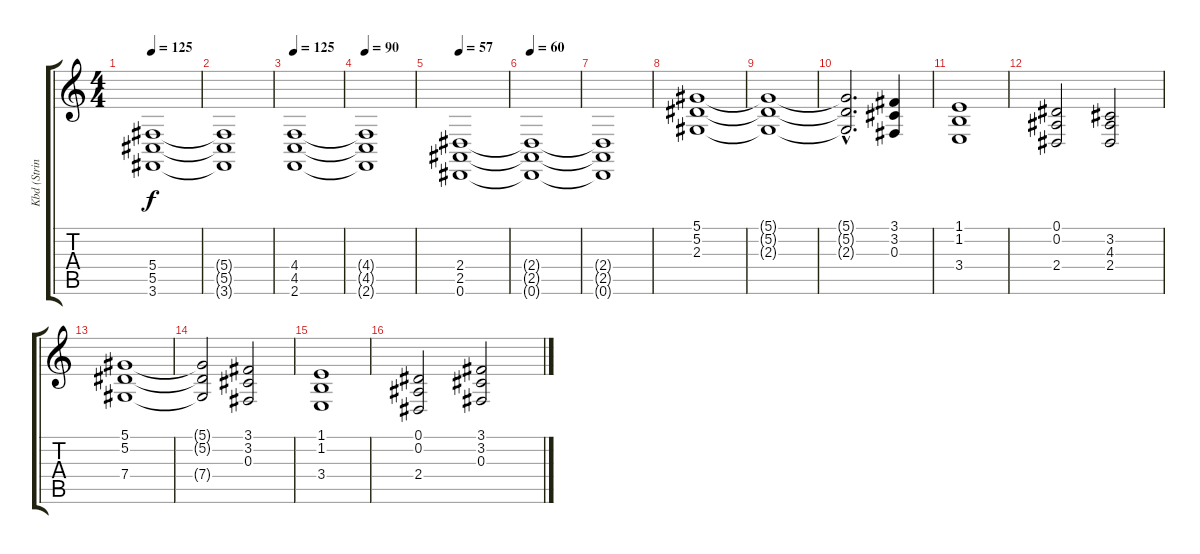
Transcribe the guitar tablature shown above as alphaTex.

\track ("Kbd (Strings)" "Kbd (Strin") {instrument stringensemble2}
\staff {score tabs}
\tuning (Eb4 Bb3 Gb3 Db3 Ab2 Eb2) {hide}
\ts (4 4)
\tempo 125
\clef g2
\ks c
(5.4 5.5 3.6).1{dy f} |
(5.4{t} 5.5{t} 3.6{t}).1 |
\tempo 125
(4.4 4.5 2.6).1 |
\tempo 90
(4.4{t} 4.5{t} 2.6{t}).1 |
\tempo 57
(2.4 2.5 0.6).1 |
\tempo 60
(2.4{t} 2.5{t} 0.6{t}).1 |
(2.4{t} 2.5{t} 0.6{t}).1 |
(5.1 5.2 2.3).1{volume 8} |
(5.1{t} 5.2{t} 2.3{t}).1 |
(5.1{hac t} 5.2{hac t} 2.3{hac t}).2{d} (3.1 3.2 0.3).4{volume 8} |
(1.1 1.2 3.4).1 |
(0.1 0.2 2.4).2 (3.2 4.3 2.4).2 |
(5.1 5.2 7.4).1 |
(5.1{t} 5.2{t} 7.4{t}).2 (3.1 3.2 0.3).2 |
(1.1 1.2 3.4).1 |
(0.1 0.2 2.4).2 (3.1 3.2 0.3).2
